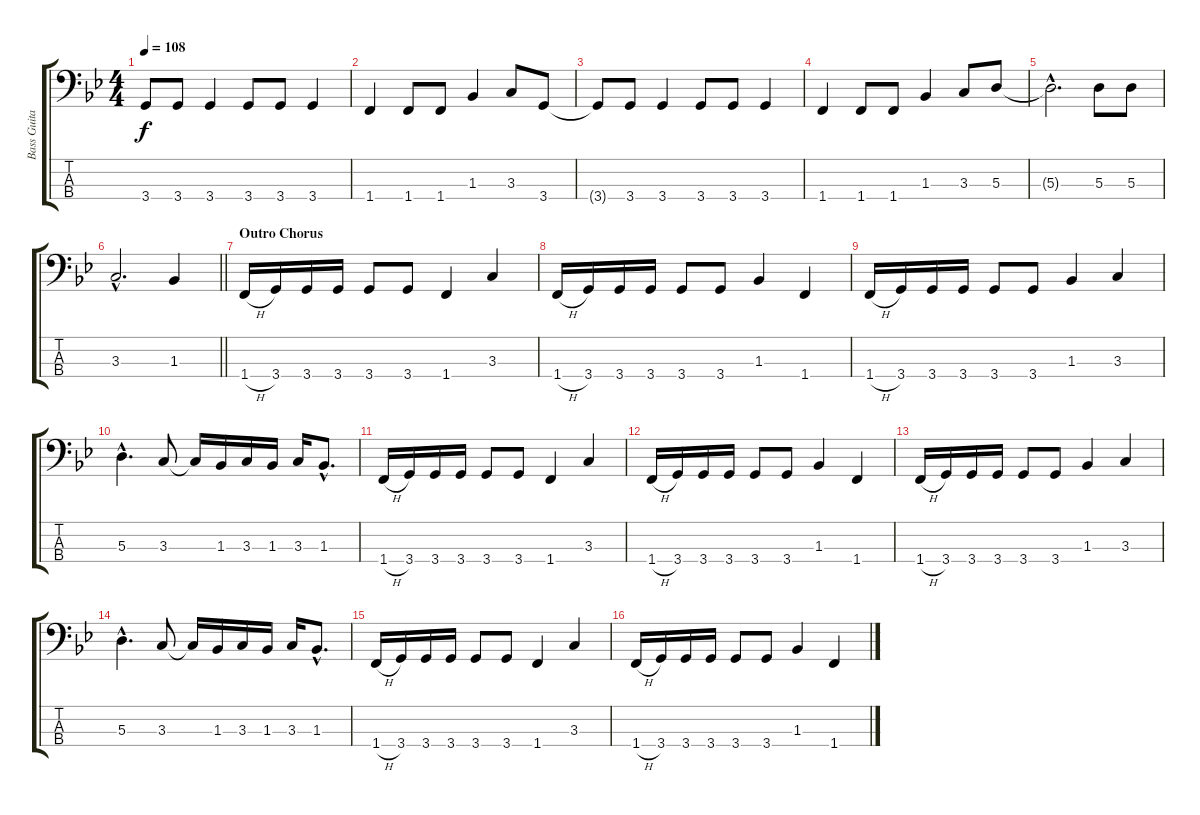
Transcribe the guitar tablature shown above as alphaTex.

\track ("Bass Guitar" "Bass Guita") {instrument electricbassfinger}
\staff {score tabs}
\tuning (G2 D2 A1 E1) {hide}
\ts (4 4)
\tempo 108
\clef f4
\ks gminor
3.4{t}.8{dy f} 3.4.8 3.4.4 3.4.8 3.4.8 3.4.4 |
1.4.4 1.4.8 1.4.8 1.3.4 3.3.8 3.4.8 |
3.4{t}.8 3.4.8 3.4.4 3.4.8 3.4.8 3.4.4 |
1.4.4 1.4.8 1.4.8 1.3.4 3.3.8 5.3.8 |
5.3{hac t}.2{d} 5.3.8 5.3.8 |
\barLineRight lightlight
3.3{hac}.2{d} 1.3.4 |
\section ("" "Outro Chorus")
1.4{h}.16 3.4.16 3.4.16 3.4.16 3.4.8 3.4.8 1.4.4 3.3.4 |
1.4{h}.16 3.4.16 3.4.16 3.4.16 3.4.8 3.4.8 1.3.4 1.4.4 |
1.4{h}.16 3.4.16 3.4.16 3.4.16 3.4.8 3.4.8 1.3.4 3.3.4 |
5.3{hac}.4{d} 3.3.8 3.3{t}.16 1.3.16 3.3.16 1.3.16 3.3.16 1.3{hac}.8{d} |
1.4{h}.16 3.4.16 3.4.16 3.4.16 3.4.8 3.4.8 1.4.4 3.3.4 |
1.4{h}.16 3.4.16 3.4.16 3.4.16 3.4.8 3.4.8 1.3.4 1.4.4 |
1.4{h}.16 3.4.16 3.4.16 3.4.16 3.4.8 3.4.8 1.3.4 3.3.4 |
5.3{hac}.4{d} 3.3.8 3.3{t}.16 1.3.16 3.3.16 1.3.16 3.3.16 1.3{hac}.8{d} |
1.4{h}.16 3.4.16 3.4.16 3.4.16 3.4.8 3.4.8 1.4.4 3.3.4 |
1.4{h}.16 3.4.16 3.4.16 3.4.16 3.4.8 3.4.8 1.3.4 1.4.4
